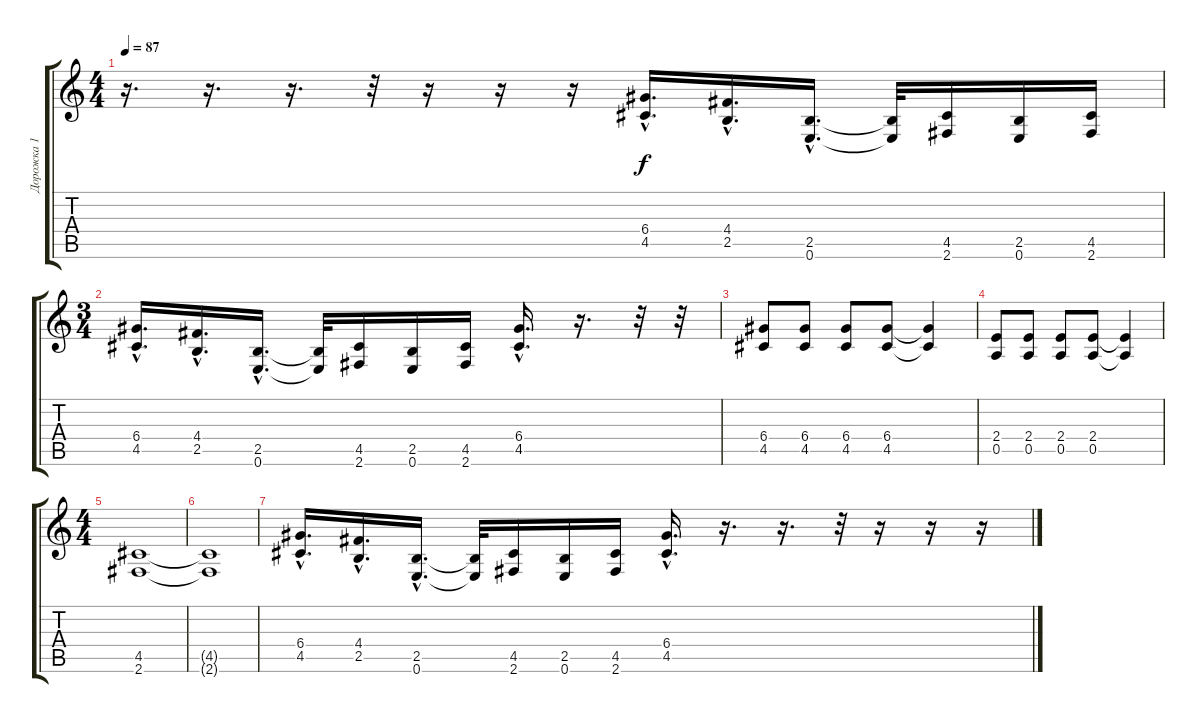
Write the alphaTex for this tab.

\track ("Дорожка 1" "Дорожка 1") {instrument distortionguitar}
\staff {score tabs}
\tuning (E4 B3 G3 D3 A2 E2) {hide}
\ts (4 4)
\tempo 87
\clef g2
\ks c
r.16{d dy f volume 14} r.16{d} r.16{d} r.32 r.16 r.16 r.16 (6.4{hac} 4.5{hac}).16{d} (4.4{hac} 2.5{hac}).16{d} (2.5{hac} 0.6{hac}).16{d} (2.5{t} 0.6{t}).32 (4.5 2.6).16 (2.5 0.6).16 (4.5 2.6).16 |
\ts (3 4)
(6.4{hac} 4.5{hac}).16{d} (4.4{hac} 2.5{hac}).16{d} (2.5{hac} 0.6{hac}).16{d} (2.5{t} 0.6{t}).32 (4.5 2.6).16 (2.5 0.6).16 (4.5 2.6).16 (6.4{hac} 4.5{hac}).16{d} r.16{d} r.32 r.32 |
(6.4 4.5).8 (6.4 4.5).8 (6.4 4.5).8 (6.4 4.5).8 (6.4{t} 4.5{t}).4 |
(2.4 0.5).8 (2.4 0.5).8 (2.4 0.5).8 (2.4 0.5).8 (2.4{t} 0.5{t}).4 |
\ts (4 4)
(4.5 2.6).1 |
(4.5{t} 2.6{t}).1 |
(6.4{hac} 4.5{hac}).16{d volume 14} (4.4{hac} 2.5{hac}).16{d} (2.5{hac} 0.6{hac}).16{d} (2.5{t} 0.6{t}).32 (4.5 2.6).16 (2.5 0.6).16 (4.5 2.6).16 (6.4{hac} 4.5{hac}).16{d} r.16{d} r.16{d} r.32 r.16 r.16 r.16
